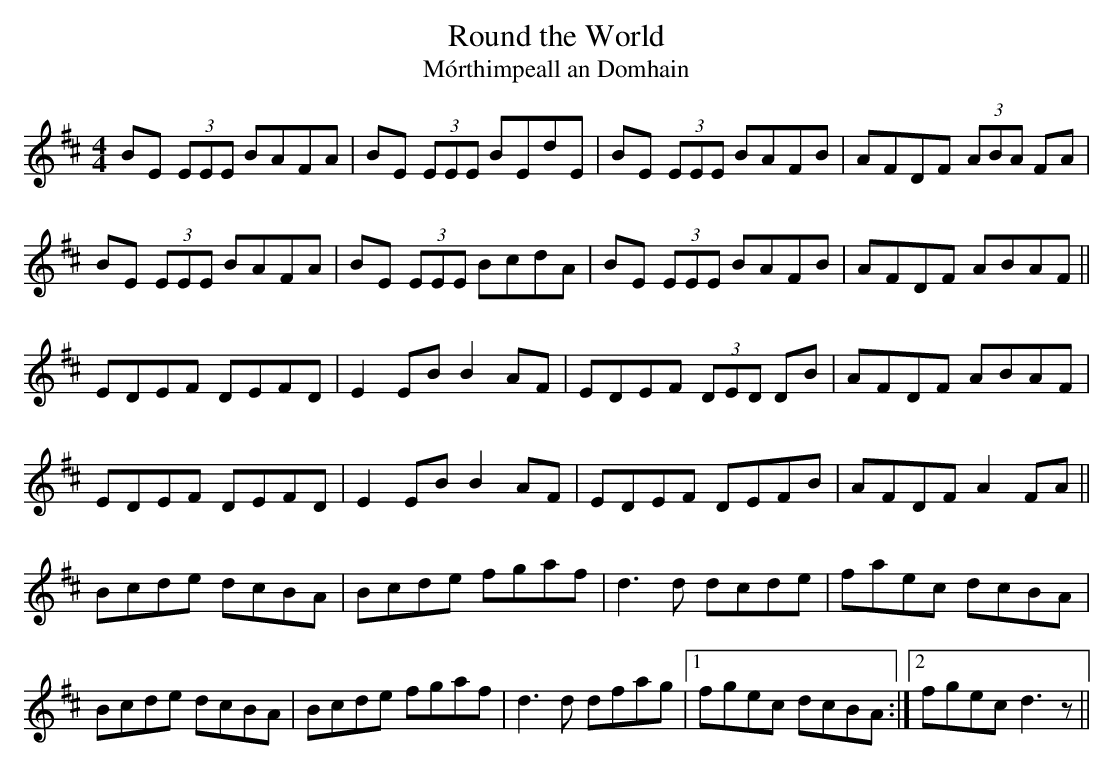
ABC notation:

X:1
T: Round the World
T: M\'orthimpeall an Domhain
L: 1/8
M: 4/4
K: Edor
BE (3EEE BAFA|BE (3EEE BEdE|BE (3EEE BAFB|AFDF (3ABA FA|
BE (3EEE BAFA|BE (3EEE BcdA|BE (3EEE BAFB|AFDF ABAF ||
EDEF DEFD|E2 EB B2 AF|EDEF (3DED DB|AFDF ABAF|
EDEF DEFD|E2 EB B2 AF|EDEF DEFB|AFDF A2 FA ||
Bcde dcBA|Bcde fgaf|d3d dcde|faec dcBA|
Bcde dcBA|Bcde fgaf|d3d dfag|1 fgec dcBA :|2 fgec d3 z ||
